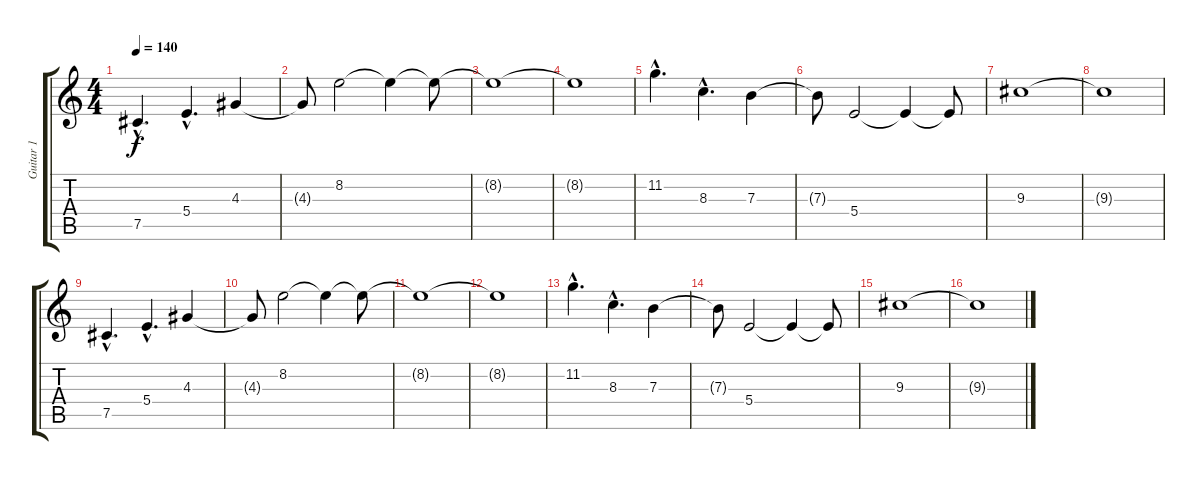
\track ("Guitar 1" "Guitar 1") {instrument distortionguitar}
\staff {score tabs}
\tuning (Db4 Ab3 E3 B2 Gb2 Db2) {hide}
\ts (4 4)
\tempo 140
\clef g2
\ks c
7.5{hac}.4{d dy f} 5.4{hac}.4{d} 4.3.4 |
4.3{t}.8 8.2.2 8.2{t}.4 8.2{t}.8 |
8.2{t}.1 |
8.2{t}.1 |
11.2{hac}.4{d} 8.3{hac}.4{d} 7.3.4 |
7.3{t}.8 5.4.2 5.4{t}.4 5.4{t}.8 |
9.3.1 |
9.3{t}.1 |
7.5{hac}.4{d} 5.4{hac}.4{d} 4.3.4 |
4.3{t}.8 8.2.2 8.2{t}.4 8.2{t}.8 |
8.2{t}.1 |
8.2{t}.1 |
11.2{hac}.4{d} 8.3{hac}.4{d} 7.3.4 |
7.3{t}.8 5.4.2 5.4{t}.4 5.4{t}.8 |
9.3.1 |
9.3{t}.1
